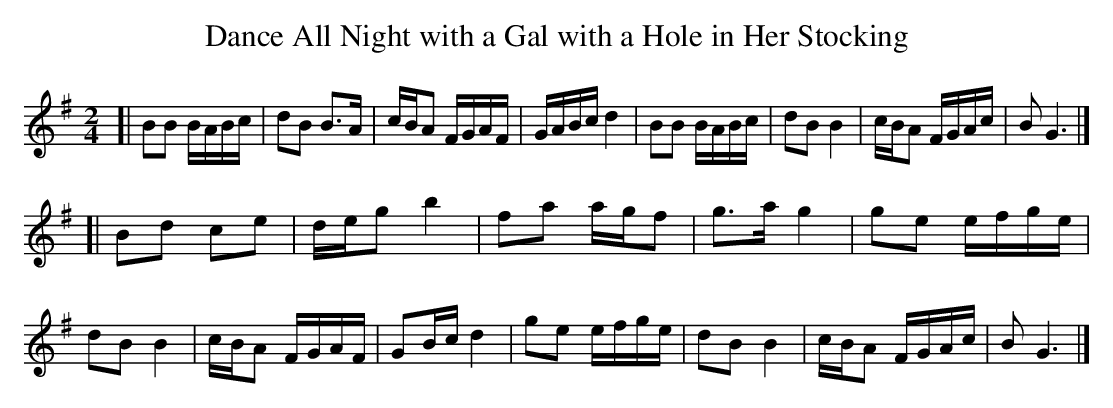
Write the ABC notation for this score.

X:1
T:Dance All Night with a Gal with a Hole in Her Stocking
M:2/4
L:1/8
K:G
[| BB B/A/B/c/ | dB B>A | c/B/A F/G/A/F/ | G/A/B/c/ d2 \
| BB B/A/B/c/ | dB B2 | c/B/A F/G/A/c/ | BG3 |]
[| Bd ce | d/e/g b2 | fa a/g/f | g>a g2 \
| ge e/f/g/e/ | dB B2 | c/B/A F/G/A/F/ | GB/c/ d2 \
| ge e/f/g/e/ | dB B2 | c/B/A F/G/A/c/ | BG3 |]
